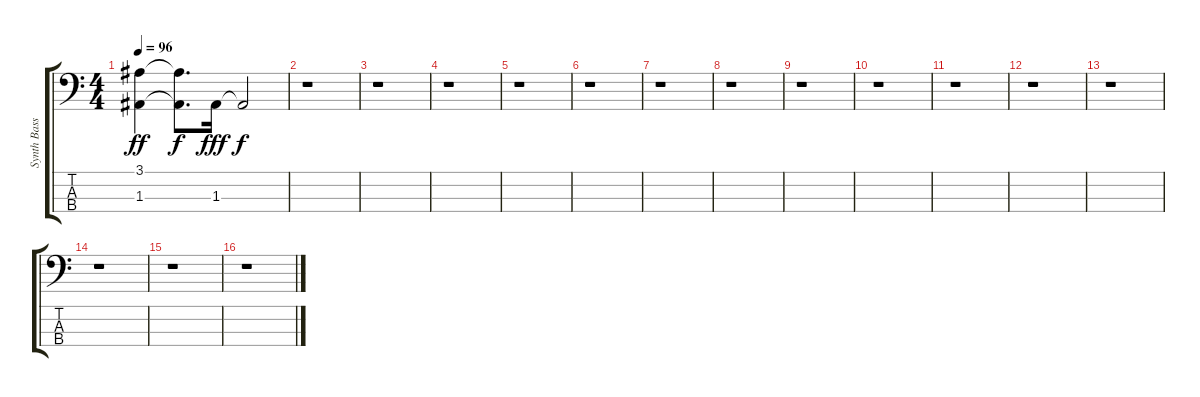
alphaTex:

\track ("Synth Bass" "Synth Bass") {instrument acousticguitarsteel}
\staff {score tabs}
\tuning (G2 D2 A1 E1) {hide}
\ts (4 4)
\tempo 96
\clef f4
\ks c
(3.1 1.3).4{dy ff} (3.1{t} 1.3{t}).8{d dy f} 1.3.16{dy fff} 1.3{t}.2{dy f} |
r.1 |
r.1 |
r.1 |
r.1 |
r.1 |
r.1 |
r.1 |
r.1 |
r.1 |
r.1 |
r.1 |
r.1 |
r.1 |
r.1 |
r.1
